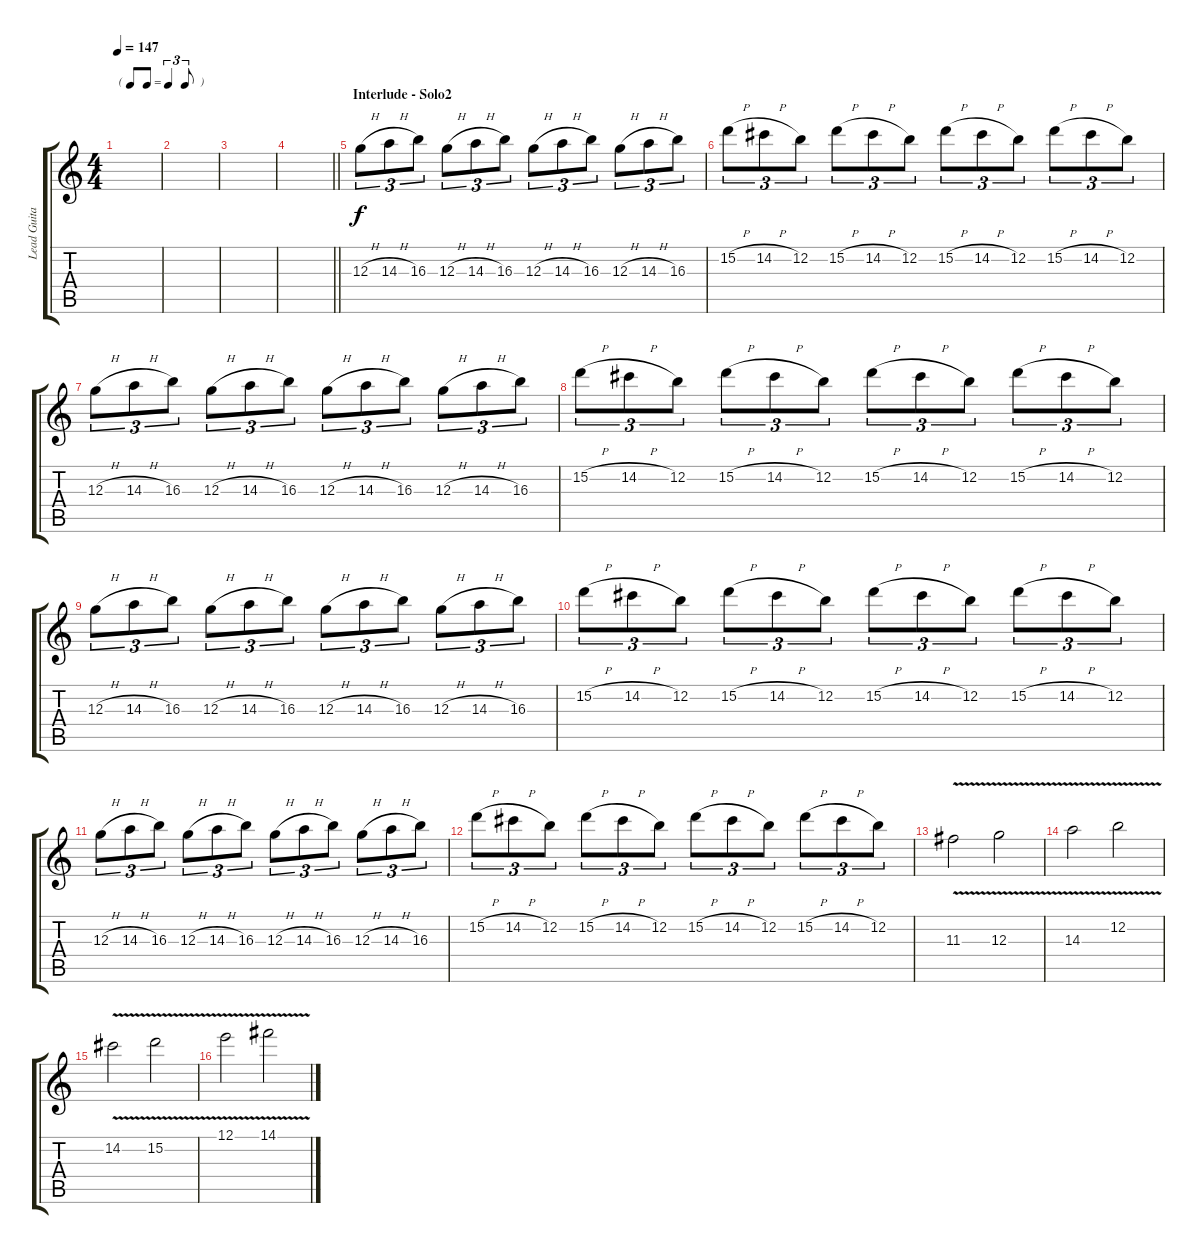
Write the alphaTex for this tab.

\track ("Lead Guitar II" "Lead Guita") {instrument distortionguitar}
\staff {score tabs}
\tuning (E4 B3 G3 D3 A2 D2) {hide}
\ts (4 4)
\tf triplet8th
\tempo 147
\clef g2
\ks c
|
|
|
\barLineRight lightlight
|
\section ("" "Interlude - Solo2")
12.3{h}.8{tu (3 2) balance 4} 14.3{h}.8{tu (3 2)} 16.3.8{tu (3 2)} 12.3{h}.8{tu (3 2)} 14.3{h}.8{tu (3 2)} 16.3.8{tu (3 2)} 12.3{h}.8{tu (3 2)} 14.3{h}.8{tu (3 2)} 16.3.8{tu (3 2)} 12.3{h}.8{tu (3 2)} 14.3{h}.8{tu (3 2)} 16.3.8{tu (3 2)} |
15.2{h}.8{tu (3 2)} 14.2{h}.8{tu (3 2)} 12.2.8{tu (3 2)} 15.2{h}.8{tu (3 2)} 14.2{h}.8{tu (3 2)} 12.2.8{tu (3 2)} 15.2{h}.8{tu (3 2)} 14.2{h}.8{tu (3 2)} 12.2.8{tu (3 2)} 15.2{h}.8{tu (3 2)} 14.2{h}.8{tu (3 2)} 12.2.8{tu (3 2)} |
12.3{h}.8{tu (3 2)} 14.3{h}.8{tu (3 2)} 16.3.8{tu (3 2)} 12.3{h}.8{tu (3 2)} 14.3{h}.8{tu (3 2)} 16.3.8{tu (3 2)} 12.3{h}.8{tu (3 2)} 14.3{h}.8{tu (3 2)} 16.3.8{tu (3 2)} 12.3{h}.8{tu (3 2)} 14.3{h}.8{tu (3 2)} 16.3.8{tu (3 2)} |
15.2{h}.8{tu (3 2)} 14.2{h}.8{tu (3 2)} 12.2.8{tu (3 2)} 15.2{h}.8{tu (3 2)} 14.2{h}.8{tu (3 2)} 12.2.8{tu (3 2)} 15.2{h}.8{tu (3 2)} 14.2{h}.8{tu (3 2)} 12.2.8{tu (3 2)} 15.2{h}.8{tu (3 2)} 14.2{h}.8{tu (3 2)} 12.2.8{tu (3 2)} |
12.3{h}.8{tu (3 2)} 14.3{h}.8{tu (3 2)} 16.3.8{tu (3 2)} 12.3{h}.8{tu (3 2)} 14.3{h}.8{tu (3 2)} 16.3.8{tu (3 2)} 12.3{h}.8{tu (3 2)} 14.3{h}.8{tu (3 2)} 16.3.8{tu (3 2)} 12.3{h}.8{tu (3 2)} 14.3{h}.8{tu (3 2)} 16.3.8{tu (3 2)} |
15.2{h}.8{tu (3 2)} 14.2{h}.8{tu (3 2)} 12.2.8{tu (3 2)} 15.2{h}.8{tu (3 2)} 14.2{h}.8{tu (3 2)} 12.2.8{tu (3 2)} 15.2{h}.8{tu (3 2)} 14.2{h}.8{tu (3 2)} 12.2.8{tu (3 2)} 15.2{h}.8{tu (3 2)} 14.2{h}.8{tu (3 2)} 12.2.8{tu (3 2)} |
12.3{h}.8{tu (3 2)} 14.3{h}.8{tu (3 2)} 16.3.8{tu (3 2)} 12.3{h}.8{tu (3 2)} 14.3{h}.8{tu (3 2)} 16.3.8{tu (3 2)} 12.3{h}.8{tu (3 2)} 14.3{h}.8{tu (3 2)} 16.3.8{tu (3 2)} 12.3{h}.8{tu (3 2)} 14.3{h}.8{tu (3 2)} 16.3.8{tu (3 2)} |
15.2{h}.8{tu (3 2)} 14.2{h}.8{tu (3 2)} 12.2.8{tu (3 2)} 15.2{h}.8{tu (3 2)} 14.2{h}.8{tu (3 2)} 12.2.8{tu (3 2)} 15.2{h}.8{tu (3 2)} 14.2{h}.8{tu (3 2)} 12.2.8{tu (3 2)} 15.2{h}.8{tu (3 2)} 14.2{h}.8{tu (3 2)} 12.2.8{tu (3 2)} |
11.3{v}.2 12.3{v}.2 |
14.3{v}.2 12.2{v}.2 |
14.2{v}.2 15.2{v}.2 |
12.1{v}.2 14.1{v}.2
